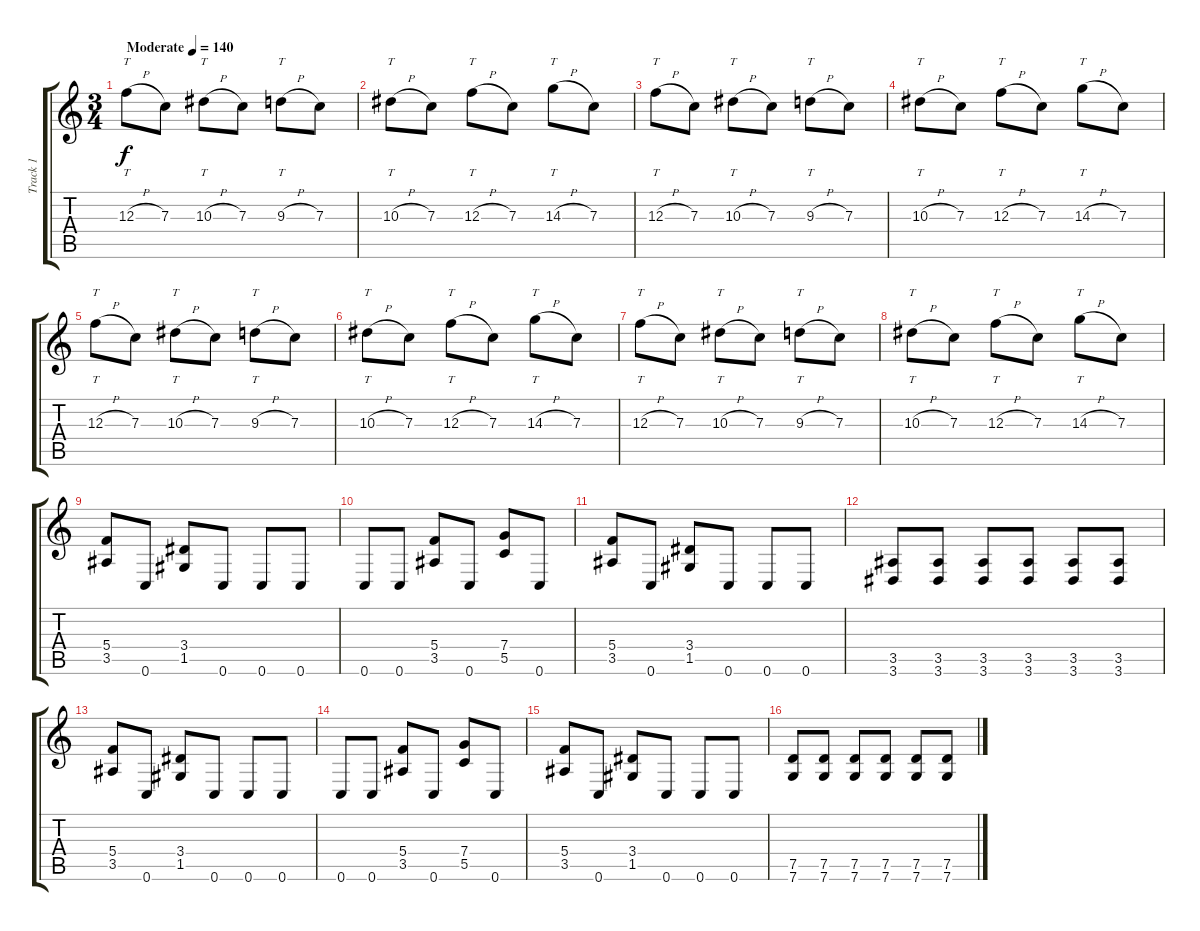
\track ("Track 1" "Track 1") {instrument distortionguitar}
\staff {score tabs}
\tuning (D4 A3 F3 C3 G2 C2) {hide}
\ts (3 4)
\tempo (140 "Moderate")
\clef g2
\ks c
12.3{h}.8{tt dy f instrument distortionguitar} 7.3.8 10.3{h}.8{tt} 7.3.8 9.3{h}.8{tt} 7.3.8 |
10.3{h}.8{tt} 7.3.8 12.3{h}.8{tt} 7.3.8 14.3{h}.8{tt} 7.3.8 |
12.3{h}.8{tt} 7.3.8 10.3{h}.8{tt} 7.3.8 9.3{h}.8{tt} 7.3.8 |
10.3{h}.8{tt} 7.3.8 12.3{h}.8{tt} 7.3.8 14.3{h}.8{tt} 7.3.8 |
12.3{h}.8{tt} 7.3.8 10.3{h}.8{tt} 7.3.8 9.3{h}.8{tt} 7.3.8 |
10.3{h}.8{tt} 7.3.8 12.3{h}.8{tt} 7.3.8 14.3{h}.8{tt} 7.3.8 |
12.3{h}.8{tt} 7.3.8 10.3{h}.8{tt} 7.3.8 9.3{h}.8{tt} 7.3.8 |
10.3{h}.8{tt} 7.3.8 12.3{h}.8{tt} 7.3.8 14.3{h}.8{tt} 7.3.8 |
(5.4 3.5).8 0.6.8 (3.4 1.5).8 0.6.8 0.6.8 0.6.8 |
0.6.8 0.6.8 (5.4 3.5).8 0.6.8 (7.4 5.5).8 0.6.8 |
(5.4 3.5).8 0.6.8 (3.4 1.5).8 0.6.8 0.6.8 0.6.8 |
(3.5 3.6).8 (3.5 3.6).8 (3.5 3.6).8 (3.5 3.6).8 (3.5 3.6).8 (3.5 3.6).8 |
(5.4 3.5).8 0.6.8 (3.4 1.5).8 0.6.8 0.6.8 0.6.8 |
0.6.8 0.6.8 (5.4 3.5).8 0.6.8 (7.4 5.5).8 0.6.8 |
(5.4 3.5).8 0.6.8 (3.4 1.5).8 0.6.8 0.6.8 0.6.8 |
(7.5 7.6).8 (7.5 7.6).8 (7.5 7.6).8 (7.5 7.6).8 (7.5 7.6).8 (7.5 7.6).8
